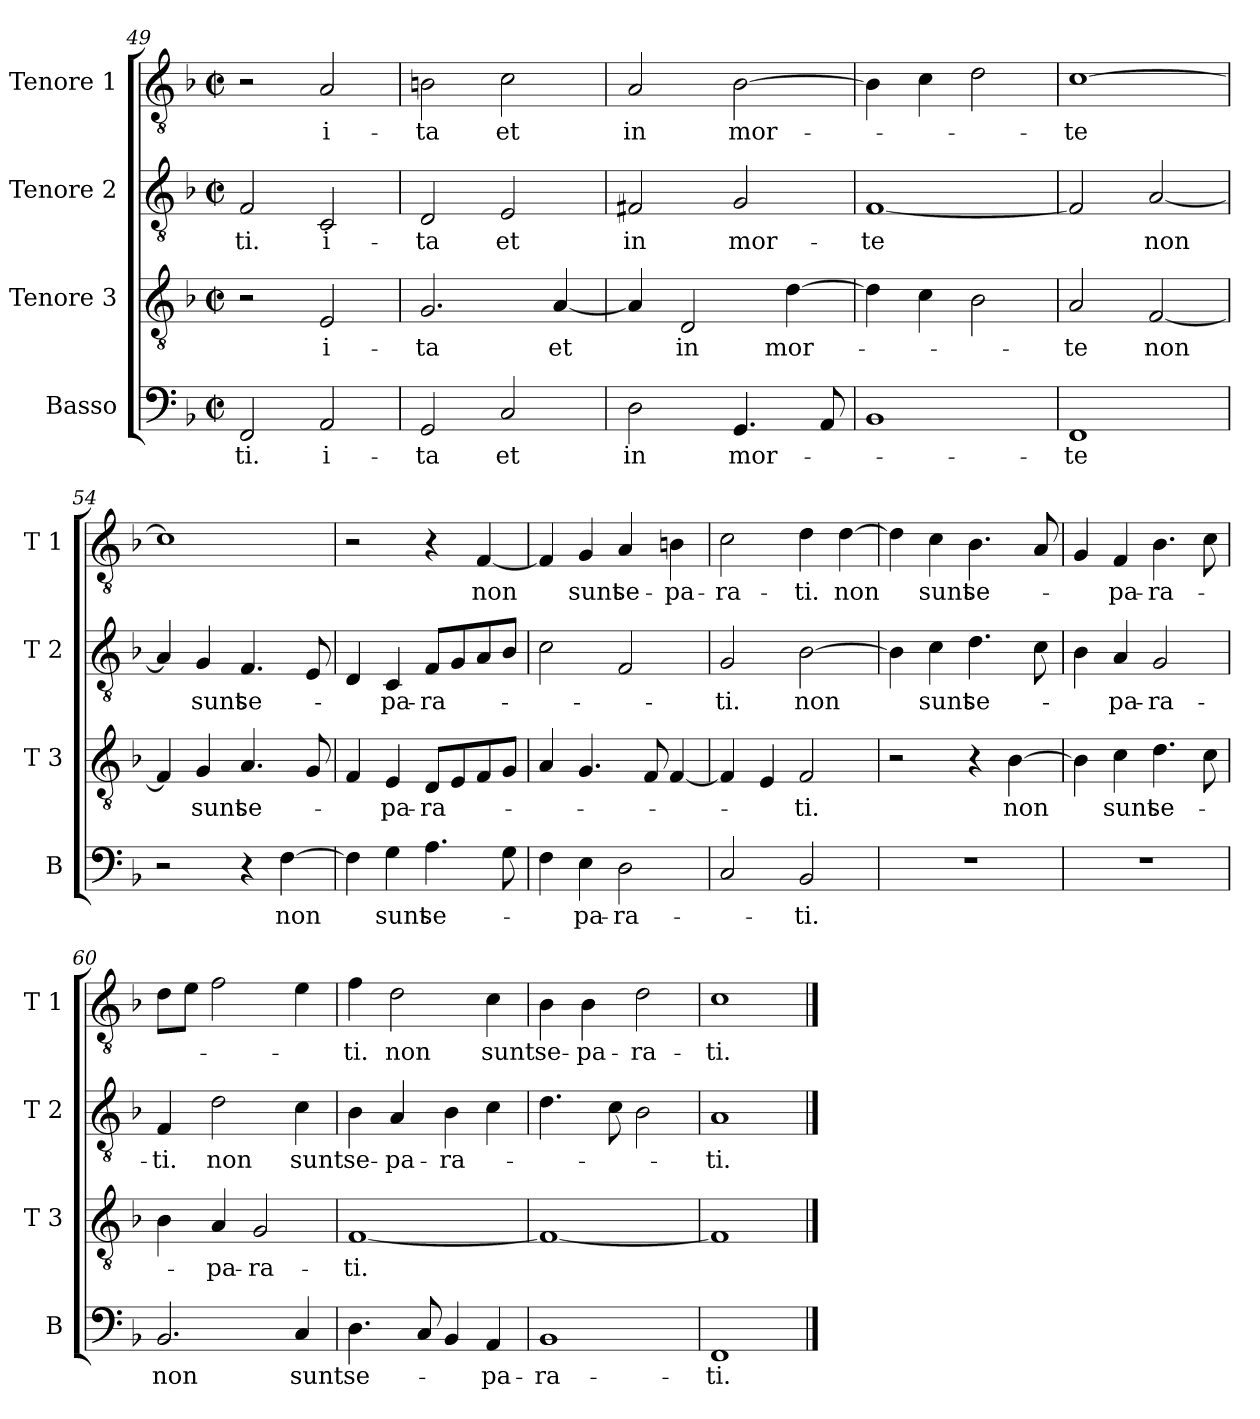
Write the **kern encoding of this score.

**kern	**text	**kern	**text	**kern	**text	**kern	**text
*part4	*part4	*part3	*part3	*part2	*part2	*part1	*part1
*staff4	*staff4	*staff3	*staff3	*staff2	*staff2	*staff1	*staff1
*I"Basso	*	*I"Tenore 3	*	*I"Tenore 2	*	*I"Tenore 1	*
*I'B	*	*I'T 3	*	*I'T 2	*	*I'T 1	*
*clefF4	*	*clefGv2	*	*clefGv2	*	*clefGv2	*
*k[b-]	*	*k[b-]	*	*k[b-]	*	*k[b-]	*
*F:	*	*F:	*	*F:	*	*F:	*
*M2/2	*	*M2/2	*	*M2/2	*	*M2/2	*
*met(c|)	*	*met(c|)	*	*met(c|)	*	*met(c|)	*
=49	=49	=49	=49	=49	=49	=49	=49
!	!LO:LY:b	!	!	!	!LO:LY:b	!	!
2FF/	-ti.	2r	.	2F/	-ti.	2r	.
!	!LO:LY:b	!	!LO:LY:b	!	!LO:LY:b	!	!LO:LY:b
2AA/	i-	2E/	i-	2C/	i-	2A/	i-
=50	=50	=50	=50	=50	=50	=50	=50
!	!LO:LY:b	!	!LO:LY:b	!	!LO:LY:b	!	!LO:LY:b
2GG/	-ta	2.G/	-ta	2D/	-ta	2Bn\	-ta
!	!LO:LY:b	!	!	!	!LO:LY:b	!	!LO:LY:b
2C/	et	.	.	2E/	et	2c\	et
!	!	!	!LO:LY:b	!	!	!	!
.	.	[4A/	et	.	.	.	.
=51	=51	=51	=51	=51	=51	=51	=51
!	!LO:LY:b	!	!	!	!LO:LY:b	!	!LO:LY:b
2D\	in	4A/]	.	2F#X/	in	2A/	in
!	!	!	!LO:LY:b	!	!	!	!
.	.	2D/	in	.	.	.	.
!	!LO:LY:b	!	!	!	!LO:LY:b	!	!LO:LY:b
4.GG/	mor-	.	.	2G/	mor-	[2B-\	mor-
!	!	!	!LO:LY:b	!	!	!	!
.	.	[4d\	mor-	.	.	.	.
8AA/	.	.	.	.	.	.	.
!!LO:PB:g=z
=52	=52	=52	=52	=52	=52	=52	=52
!	!	!	!	!	!LO:LY:b	!	!
1BB-	.	4d\]	.	[1F	-te	4B-\]	.
.	.	4c\	.	.	.	4c\	.
.	.	2B-\	.	.	.	2d\	.
=53	=53	=53	=53	=53	=53	=53	=53
!	!LO:LY:b	!	!LO:LY:b	!	!	!	!LO:LY:b
1FF	-te	2A/	-te	2F/]	.	[1c	-te
!	!	!	!LO:LY:b	!	!LO:LY:b	!	!
.	.	[2F/	non	[2A/	non	.	.
=54	=54	=54	=54	=54	=54	=54	=54
2r	.	4F/]	.	4A/]	.	1c]	.
!	!	!	!LO:LY:b	!	!LO:LY:b	!	!
.	.	4G/	sunt	4G/	sunt	.	.
!	!	!	!LO:LY:b	!	!LO:LY:b	!	!
4r	.	4.A/	se-	4.F/	se-	.	.
!	!LO:LY:b	!	!	!	!	!	!
[4F\	non	.	.	.	.	.	.
.	.	8G/	.	8E/	.	.	.
=55	=55	=55	=55	=55	=55	=55	=55
4F\]	.	4F/	.	4D/	.	2r	.
!	!LO:LY:b	!	!LO:LY:b	!	!LO:LY:b	!	!
4G\	sunt	4E/	-pa-	4C/	-pa-	.	.
!	!LO:LY:b	!	!LO:LY:b	!	!LO:LY:b	!	!
4.A\	se-	8D/L	-ra-	8F/L	-ra-	4r	.
.	.	8E/	.	8G/	.	.	.
!	!	!	!	!	!	!	!LO:LY:b
.	.	8F/	.	8A/	.	[4F/	non
8G\	.	8G/J	.	8B-/J	.	.	.
=56	=56	=56	=56	=56	=56	=56	=56
4F\	.	4A/	.	2c\	.	4F/]	.
!	!LO:LY:b	!	!	!	!	!	!LO:LY:b
4E\	-pa-	4.G/	.	.	.	4G/	sunt
!	!LO:LY:b	!	!	!	!	!	!LO:LY:b
2D\	-ra-	.	.	2F/	.	4A/	se-
.	.	8F/	.	.	.	.	.
!	!	!	!	!	!	!	!LO:LY:b
.	.	[4F/	.	.	.	4Bni\	-pa-
=57	=57	=57	=57	=57	=57	=57	=57
!	!	!	!	!	!LO:LY:b	!	!LO:LY:b
2C/	.	4F/]	.	2G/	-ti.	2c\	-ra-
.	.	4E/	.	.	.	.	.
!	!LO:LY:b	!	!LO:LY:b	!	!LO:LY:b	!	!LO:LY:b
2BB-/	-ti.	2F/	-ti.	[2B-\	non	4d\	-ti.
!	!	!	!	!	!	!	!LO:LY:b
.	.	.	.	.	.	[4d\	non
!!LO:LB:g=z
=58	=58	=58	=58	=58	=58	=58	=58
1r	.	2r	.	4B-\]	.	4d\]	.
!	!	!	!	!	!LO:LY:b	!	!LO:LY:b
.	.	.	.	4c\	sunt	4c\	sunt
!	!	!	!	!	!LO:LY:b	!	!LO:LY:b
.	.	4r	.	4.d\	se-	4.B-\	se-
!	!	!	!LO:LY:b	!	!	!	!
.	.	[4B-\	non	.	.	.	.
.	.	.	.	8c\	.	8A/	.
=59	=59	=59	=59	=59	=59	=59	=59
1r	.	4B-\]	.	4B-\	.	4G/	.
!	!	!	!LO:LY:b	!	!LO:LY:b	!	!LO:LY:b
.	.	4c\	sunt	4A/	-pa-	4F/	-pa-
!	!	!	!LO:LY:b	!	!LO:LY:b	!	!LO:LY:b
.	.	4.d\	se-	2G/	-ra-	4.B-\	-ra-
.	.	8c\	.	.	.	8c\	.
=60	=60	=60	=60	=60	=60	=60	=60
!	!LO:LY:b	!	!	!	!LO:LY:b	!	!
2.BB-/	non	4B-\	.	4F/	-ti.	8d\L	.
.	.	.	.	.	.	8e\J	.
!	!	!	!LO:LY:b	!	!LO:LY:b	!	!
.	.	4A/	-pa-	2d\	non	2f\	.
!	!	!	!LO:LY:b	!	!	!	!
.	.	2G/	-ra-	.	.	.	.
!	!LO:LY:b	!	!	!	!LO:LY:b	!	!
4C/	sunt	.	.	4c\	sunt	4e\	.
=61	=61	=61	=61	=61	=61	=61	=61
!	!LO:LY:b	!	!LO:LY:b	!	!LO:LY:b	!	!LO:LY:b
4.D\	se-	[1F	-ti.	4B-\	se-	4f\	-ti.
!	!	!	!	!	!LO:LY:b	!	!LO:LY:b
.	.	.	.	4A/	-pa-	2d\	non
8C/	.	.	.	.	.	.	.
!	!	!	!	!	!LO:LY:b	!	!
4BB-/	.	.	.	4B-\	-ra-	.	.
!	!LO:LY:b	!	!	!	!	!	!LO:LY:b
4AA/	-pa-	.	.	4c\	.	4c\	sunt
=62	=62	=62	=62	=62	=62	=62	=62
!	!LO:LY:b	!	!	!	!	!	!LO:LY:b
1BB-	-ra-	1F_	.	4.d\	.	4B-\	se-
!	!	!	!	!	!	!	!LO:LY:b
.	.	.	.	.	.	4B-\	-pa-
.	.	.	.	8c\	.	.	.
!	!	!	!	!	!	!	!LO:LY:b
.	.	.	.	2B-\	.	2d\	-ra-
=63	=63	=63	=63	=63	=63	=63	=63
!	!LO:LY:b	!	!	!	!LO:LY:b	!	!LO:LY:b
1FF	-ti.	1F]	.	1A	-ti.	1c	-ti.
==	==	==	==	==	==	==	==
*-	*-	*-	*-	*-	*-	*-	*-
